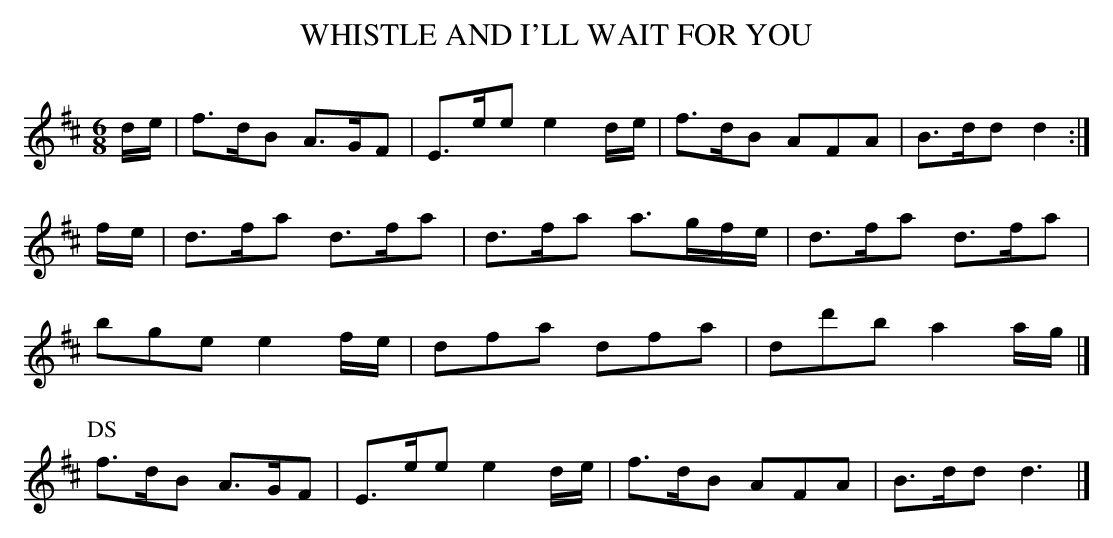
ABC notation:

X:1
T:WHISTLE AND I'LL WAIT FOR YOU
Y:"with spirit"
Q:120
M:6/8
L:1/8
K:D
d/e/|f>dB A>GF|E>ee e2d/e/|f>dB AFA|B>dd d2:|
f/e/|d>fa d>fa|d>fa a>gf/e/|d>fa d>fa|
bge e2f/e/|dfa dfa|dd'b a2a/g/|]
P:DS
f>dB A>GF|E>ee e2d/e/|f>dB AFA|B>dd d3|]
